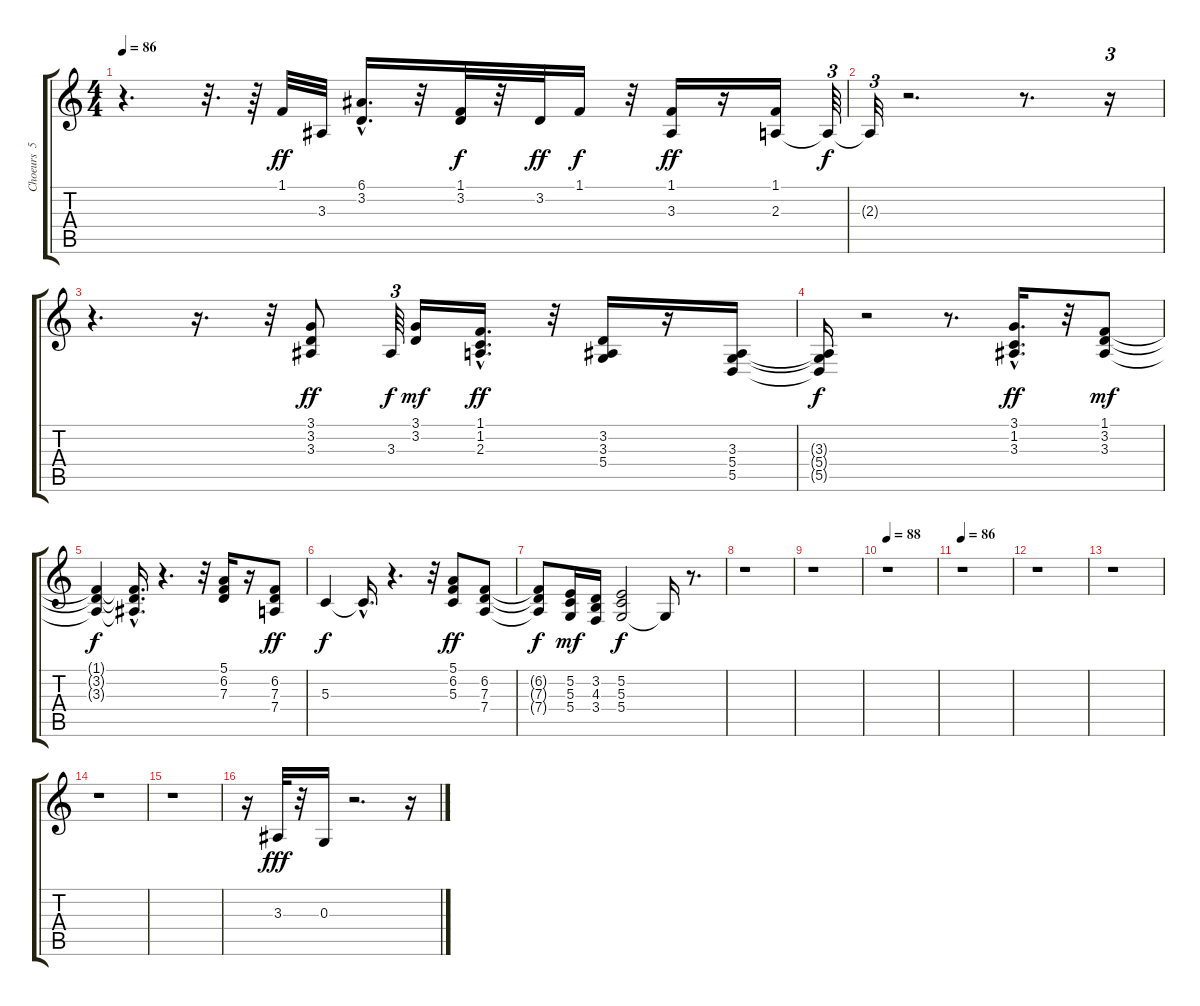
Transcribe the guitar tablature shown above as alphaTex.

\track ("Choeurs  5" "Choeurs  5") {instrument voiceoohs}
\staff {score tabs}
\tuning (E4 B3 G3 D3 A2 E2) {hide}
\ts (4 4)
\tempo 86
\clef g2
\ks c
r.4{d dy f} r.32{d} r.64 1.1.32{dy ff} 3.3.32 (6.1{hac} 3.2{hac}).16{d} r.32 (1.1 3.2).32{dy f} r.32 3.2.32{dy ff} 1.1.16{dy f} r.32 (1.1 3.3).16{dy ff} r.16 (1.1 2.3).16 2.3{t}.64{tu (3 2) dy f} |
2.3{t}.32{tu (3 2)} r.2{d} r.8{d} r.16{tu (3 2)} |
r.4{d} r.16{d} r.32{tu (3 2)} (3.1 3.2 3.3).8{dy ff} 3.3.64{tu (3 2) dy f} (3.1 3.2).16{dy mf} (1.1{hac} 1.2{hac} 2.3{hac}).16{d dy ff} r.32 (3.2 3.3 5.4).16 r.16 (3.3 5.4 5.5).16 |
(3.3{t} 5.4{t} 5.5{t}).16{dy f} r.2 r.8{d} (3.1{hac} 1.2{hac} 3.3{hac}).16{d dy ff} r.32 (1.1 3.2 3.3).8{dy mf} |
(1.1{t} 3.2{t} 3.3{t}).4{dy f} (1.1{hac t} 3.2{hac t} 3.3{hac t}).16{d} r.4{d} r.32 (5.1 6.2 7.3).16 r.16 (6.2 7.3 7.4).8{dy ff} |
5.3.4{dy f} 5.3{hac t}.16{d} r.4{d} r.32 (5.1 6.2 5.3).8{dy ff} (6.2 7.3 7.4).8 |
(6.2{t} 7.3{t} 7.4{t}).8{dy f} (5.2 5.3 5.4).16{dy mf} (3.2 4.3 3.4).16 (5.2 5.3 5.4).2{dy f} 5.4{t}.16 r.8{d} |
r.1 |
r.1 |
\tempo 88
r.1 |
\tempo 86
r.1 |
r.1 |
r.1 |
r.1 |
r.1 |
r.16 3.3.32{dy fff} r.32 0.3.16 r.2{d} r.16
